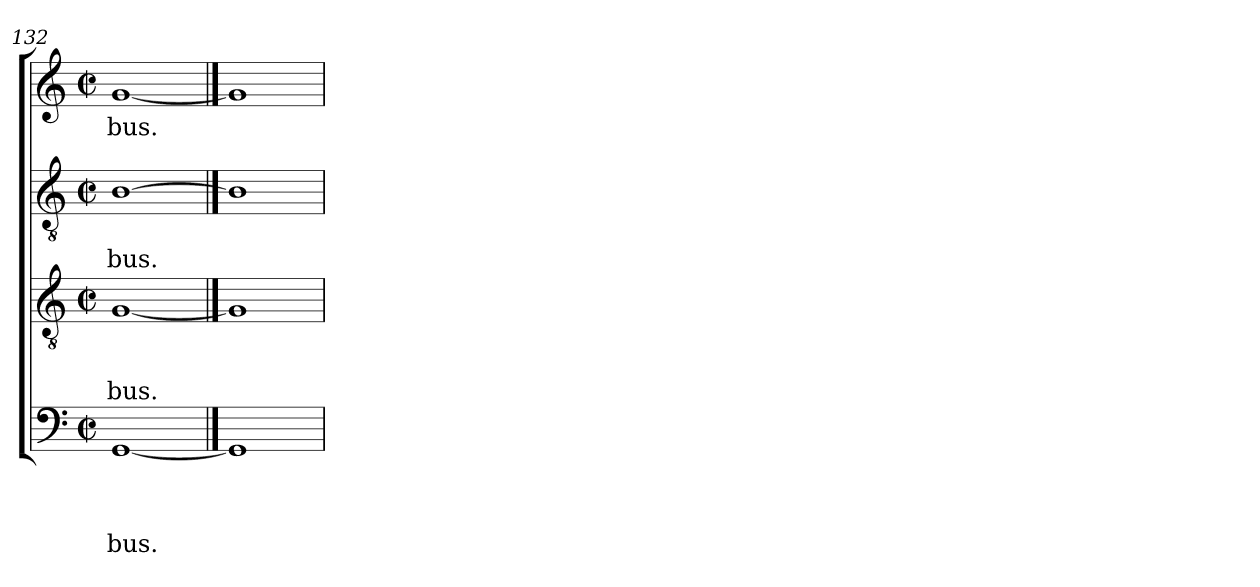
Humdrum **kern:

**kern	**text	**text	**text	**text	**kern	**text	**text	**text	**kern	**text	**text	**kern	**text
*part4	*part4	*part4	*part4	*part4	*part3	*part3	*part3	*part3	*part2	*part2	*part2	*part1	*part1
*staff4	*staff4	*staff4	*staff4	*staff4	*staff3	*staff3	*staff3	*staff3	*staff2	*staff2	*staff2	*staff1	*staff1
*clefF4	*	*	*	*	*clefGv2	*	*	*	*clefGv2	*	*	*clefG2	*
*k[]	*	*	*	*	*k[]	*	*	*	*k[]	*	*	*k[]	*
*C:	*	*	*	*	*C:	*	*	*	*C:	*	*	*C:	*
*M2/2	*	*	*	*	*M2/2	*	*	*	*M2/2	*	*	*M2/2	*
*met(c|)	*	*	*	*	*met(c|)	*	*	*	*met(c|)	*	*	*met(c|)	*
=132	=132	=132	=132	=132	=132	=132	=132	=132	=132	=132	=132	=132	=132
!	!	!	!	!LO:LY:b	!	!	!	!LO:LY:b	!	!	!LO:LY:b	!	!LO:LY:b
[1GG	.	.	.	-bus.	[1G	.	.	-bus.	[1B	.	-bus.	[1g	-bus.
==133	==133	==133	==133	==133	==133	==133	==133	==133	==133	==133	==133	==133	==133
1GG]	.	.	.	.	1G]	.	.	.	1B]	.	.	1g]	.
=	=	=	=	=	=	=	=	=	=	=	=	=	=
*-	*-	*-	*-	*-	*-	*-	*-	*-	*-	*-	*-	*-	*-
